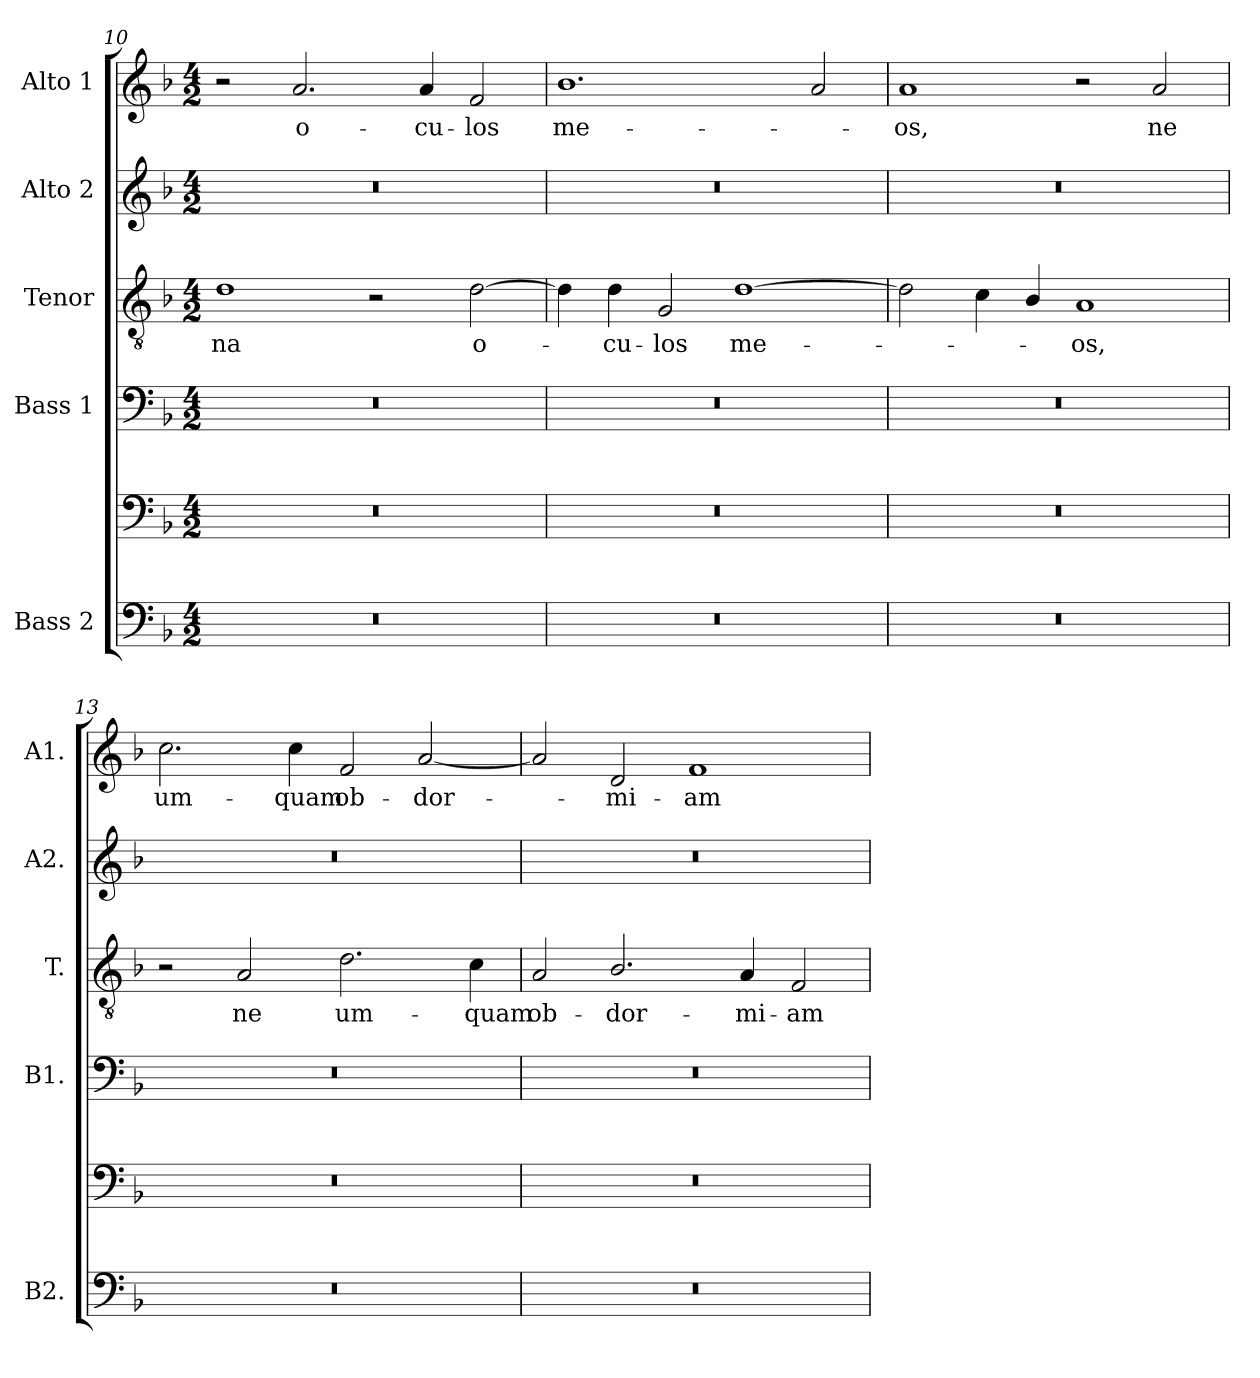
**kern	**kern	**kern	**kern	**text	**kern	**kern	**text
*part5	*part5	*part4	*part3	*part3	*part2	*part1	*part1
*staff6	*staff5	*staff4	*staff3	*staff3	*staff2	*staff1	*staff1
*I"Bass 2	*	*I"Bass 1	*I"Tenor	*	*I"Alto 2	*I"Alto 1	*
*I'B2.	*	*I'B1.	*I'T.	*	*I'A2.	*I'A1.	*
*clefF4	*clefF4	*clefF4	*clefGv2	*	*clefG2	*clefG2	*
*	*	*	*ITrd7c12	*	*	*	*
*k[b-]	*k[b-]	*k[b-]	*k[b-]	*	*k[b-]	*k[b-]	*
*F:	*F:	*F:	*F:	*	*F:	*F:	*
*M4/2	*M4/2	*M4/2	*M4/2	*	*M4/2	*M4/2	*
=10	=10	=10	=10	=10	=10	=10	=10
!LO:N:vis=1	!LO:N:vis=1	!LO:N:vis=1	!	!	!	!	!
!	!	!	!	!LO:LY:b:color=#000000	!LO:N:vis=1	!	!
0r	0r	0r	1Di	-na	0r	2r	.
!	!	!	!	!	!	!	!LO:LY:b:color=#000000
.	.	.	.	.	.	2.ai/	o-
.	.	.	2r	.	.	.	.
!	!	!	!	!	!	!	!LO:LY:b:color=#000000
.	.	.	.	.	.	4ai/	-cu-
!	!	!	!	!LO:LY:b:color=#000000	!	!	!
!	!	!	!	!	!	!	!LO:LY:b:color=#000000
.	.	.	[2Di\	o-	.	2fi/	-los
=11	=11	=11	=11	=11	=11	=11	=11
!LO:N:vis=1	!LO:N:vis=1	!LO:N:vis=1	!	!	!LO:N:vis=1	!	!
!	!	!	!	!	!	!	!LO:LY:b:color=#000000
0r	0r	0r	4Di\]	.	0r	1.b-i	me-
!	!	!	!	!LO:LY:b:color=#000000	!	!	!
.	.	.	4Di\	-cu-	.	.	.
!	!	!	!	!LO:LY:b:color=#000000	!	!	!
.	.	.	2GGi/	-los	.	.	.
!	!	!	!	!LO:LY:b:color=#000000	!	!	!
.	.	.	[1Di	me-	.	.	.
.	.	.	.	.	.	2ai/	.
=12	=12	=12	=12	=12	=12	=12	=12
!LO:N:vis=1	!LO:N:vis=1	!LO:N:vis=1	!	!	!LO:N:vis=1	!	!
!	!	!	!	!	!	!	!LO:LY:b:color=#000000
0r	0r	0r	2Di\]	.	0r	1ai	-os,
.	.	.	4Ci\	.	.	.	.
.	.	.	4BB-i/	.	.	.	.
!	!	!	!	!LO:LY:b:color=#000000	!	!	!
.	.	.	1AAi	-os,	.	2r	.
!	!	!	!	!	!	!	!LO:LY:b:color=#000000
.	.	.	.	.	.	2ai/	ne
!!LO:LB:g=z
=13	=13	=13	=13	=13	=13	=13	=13
!LO:N:vis=1	!LO:N:vis=1	!LO:N:vis=1	!	!	!LO:N:vis=1	!	!
!	!	!	!	!	!	!	!LO:LY:b:color=#000000
0r	0r	0r	2r	.	0r	2.cci\	um-
!	!	!	!	!LO:LY:b:color=#000000	!	!	!
.	.	.	2AAi/	ne	.	.	.
!	!	!	!	!	!	!	!LO:LY:b:color=#000000
.	.	.	.	.	.	4cci\	-quam
!	!	!	!	!LO:LY:b:color=#000000	!	!	!
!	!	!	!	!	!	!	!LO:LY:b:color=#000000
.	.	.	2.Di\	um-	.	2fi/	ob-
!	!	!	!	!	!	!	!LO:LY:b:color=#000000
.	.	.	.	.	.	[2ai/	-dor-
!	!	!	!	!LO:LY:b:color=#000000	!	!	!
.	.	.	4Ci\	-quam	.	.	.
=14	=14	=14	=14	=14	=14	=14	=14
!LO:N:vis=1	!LO:N:vis=1	!LO:N:vis=1	!	!	!	!	!
!	!	!	!	!LO:LY:b:color=#000000	!LO:N:vis=1	!	!
0r	0r	0r	2AAi/	ob-	0r	2ai/]	.
!	!	!	!	!LO:LY:b:color=#000000	!	!	!
!	!	!	!	!	!	!	!LO:LY:b:color=#000000
.	.	.	2.BB-i/	-dor-	.	2di/	-mi-
!	!	!	!	!	!	!	!LO:LY:b:color=#000000
.	.	.	.	.	.	1fi	-am
!	!	!	!	!LO:LY:b:color=#000000	!	!	!
.	.	.	4AAi/	-mi-	.	.	.
!	!	!	!	!LO:LY:b:color=#000000	!	!	!
.	.	.	2FFi/	-am	.	.	.
=	=	=	=	=	=	=	=
*-	*-	*-	*-	*-	*-	*-	*-
